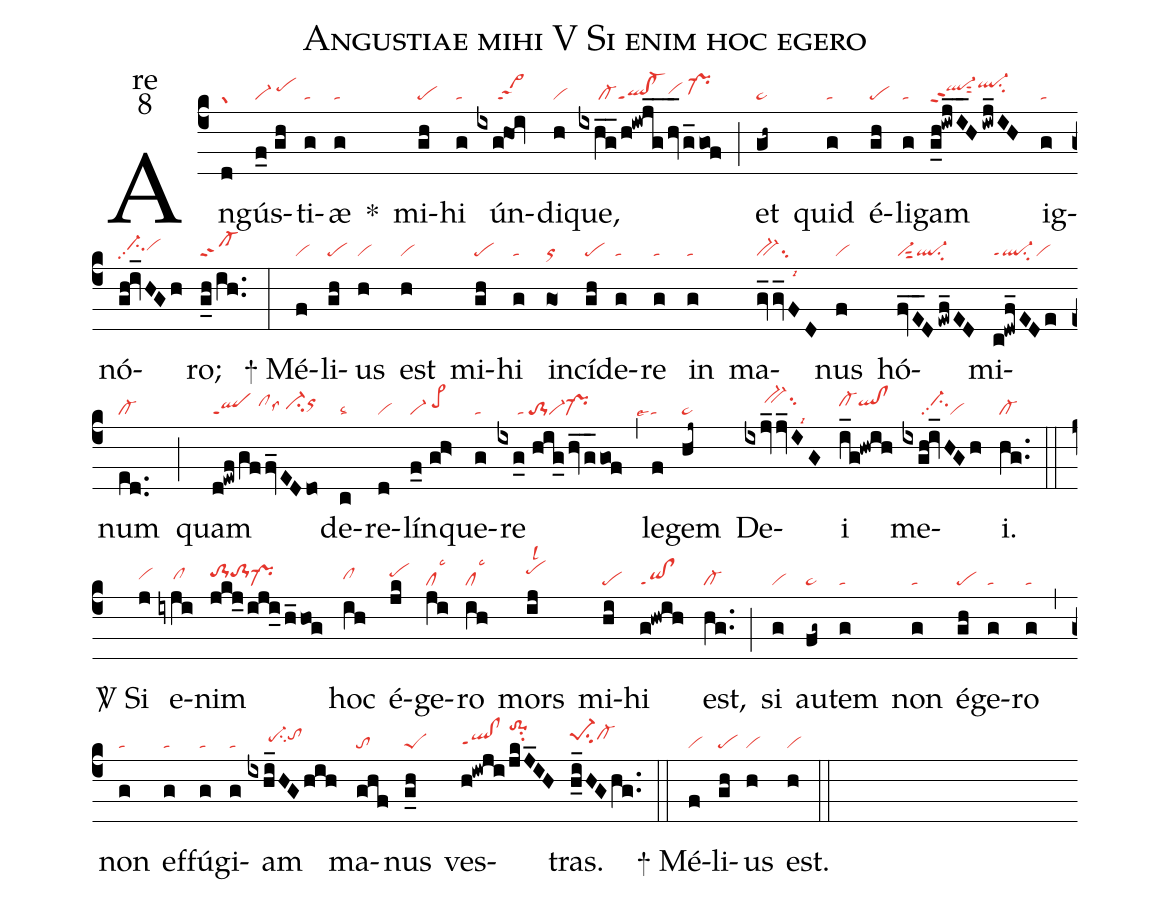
name:Angustiae mihi V Si enim hoc egero;
office-part:re;
mode:8;
nabc-lines:1;
%%
(c4) An(d|gr)gús(f_0//gh|vi-/pehi)ti(g|ta)æ(g|ta) <sp>*</sp>() mi(gh|pe)hi(g|ta) ún(ixg!hoi|/////sa>2)di(h|vi)que,(ixhg__/h!iwjg__hv_g_gof|/////cl-ql!cl-ppt1vihh/pr-hh) (;) et(gh~|pe~) quid(g|ta) é(gh|pe)li(g|ta)gam(g_h!iwjI__H/iwj_IH|ql-hippt2sut2ql-hjsu2) ig(g|ta)nó(gh!iv_HGh|//ci-hhpp2vihh)ro;(g_h/ih..|cl-ppt2) (:)

<sp>+</sp> Mé(f|vi)li(gh|pe)us(h|vi) est(h|vi) mi(gh|pe)hi(g|ta) in(go|or)cí(gh|pe)de(g|ta)re(g|ta) in(g|ta) ma(gv_gv_FD|bv-su2lsi9)nus(f|vi) hó(fvE__D/ewf_ED|vi-sut2ql-su2)mi(c!dwf_EDe|ql-ppt1su2vi)num(ed..|cl-) (;) quam(d!ewf/gffv_EDdo|qlppt1/clhilss9/ci-hhorhi) de(c|talsc2)re(d|vi)lín(f_0//gh>|vi-/pe>hi)que(g|ta)re(ixg_0//hig_hv_g_gof|/////ta/to-1vi-pr-) (,) le(f|````talse4)gem(hj~|pe~) De(ixjv_jv_IG|/////bv-hjsu2lsi9)i(i_g!hwih|cl-hiqlhi!clhi) me(ixgh!iv_HGh|///////ci-hipp2vi)i.(hg..|cl-) (::)

<sp>V/</sp> Si(j|vihh) e(iyji|////clhh)nim(jkj_/iji_/h_hog|to-1hito-1hipr-) hoc(ih|clhh) é(jk|pehi)ge(ji|cllsc3)ro(ih|cllsc3) mors(ij|pehjlsl2) mi(hi|pe)hi(g!hwih|qi!clppt1) est,(hg..|cl-) (;) si(g|vi) au(fg~|pe~)tem(g|ta) non(g|ta) é(gh|pe)ge(g|ta)ro(g|ta) (,) non(g|ta) ef(g|ta)fú(g|ta)gi(g|ta)am(ixhi_HGhih|/////pe-hhsu2tohi) ma(ghf|to)nus(g_h|peS) ves(h!iwji/jkJ_IH|qlhg!clhgppt1/to-1hlsu2)tras.(h_i_HGhg..|pe-1hisu2cl-hi) (::)

<sp>+</sp> Mé(f|vi)li(gh|pe)us(h|vi) est.(h|vi) (::)
